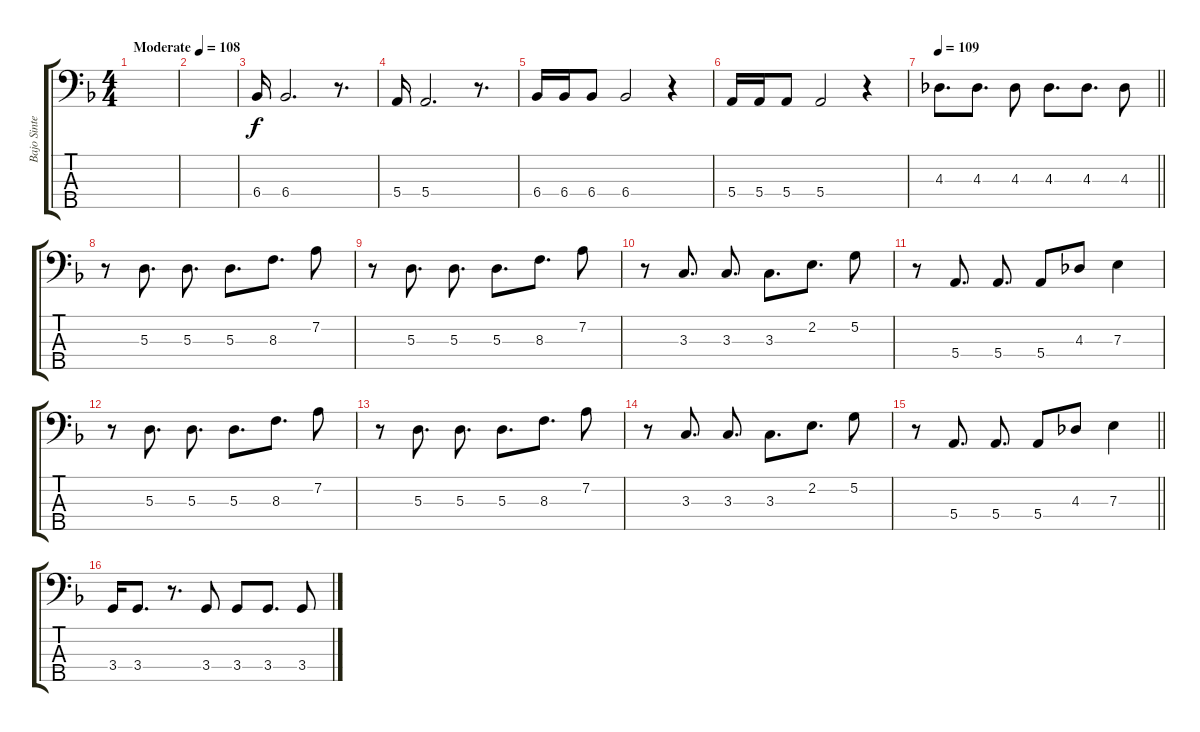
\track ("Bajo Sintetizado" "Bajo Sinte") {instrument synthbass1}
\staff {score tabs}
\tuning (G2 D2 A1 E1 B0) {hide}
\ts (4 4)
\tempo (108 "Moderate")
\clef f4
\ks dminor
|
|
6.4.16 6.4.2{d} r.8{d} |
5.4.16 5.4.2{d} r.8{d} |
6.4.16 6.4.16 6.4.8 6.4.2 r.4 |
5.4.16 5.4.16 5.4.8 5.4.2 r.4 |
\tempo 109
\barLineRight lightlight
4.3.8{d} 4.3.8{d} 4.3.8 4.3.8{d} 4.3.8{d} 4.3.8 |
r.8 5.3.8{d} 5.3.8{d} 5.3.8{d} 8.3.8{d} 7.2.8 |
r.8 5.3.8{d} 5.3.8{d} 5.3.8{d} 8.3.8{d} 7.2.8 |
r.8 3.3.8{d} 3.3.8{d} 3.3.8{d} 2.2.8{d} 5.2.8 |
r.8 5.4.8{d} 5.4.8{d} 5.4.8 4.3.8 7.3.4 |
r.8 5.3.8{d} 5.3.8{d} 5.3.8{d} 8.3.8{d} 7.2.8 |
r.8 5.3.8{d} 5.3.8{d} 5.3.8{d} 8.3.8{d} 7.2.8 |
r.8 3.3.8{d} 3.3.8{d} 3.3.8{d} 2.2.8{d} 5.2.8 |
\barLineRight lightlight
r.8 5.4.8{d} 5.4.8{d} 5.4.8 4.3.8 7.3.4 |
3.4.16 3.4.8{d} r.8{d} 3.4.8 3.4.8 3.4.8{d} 3.4.8
